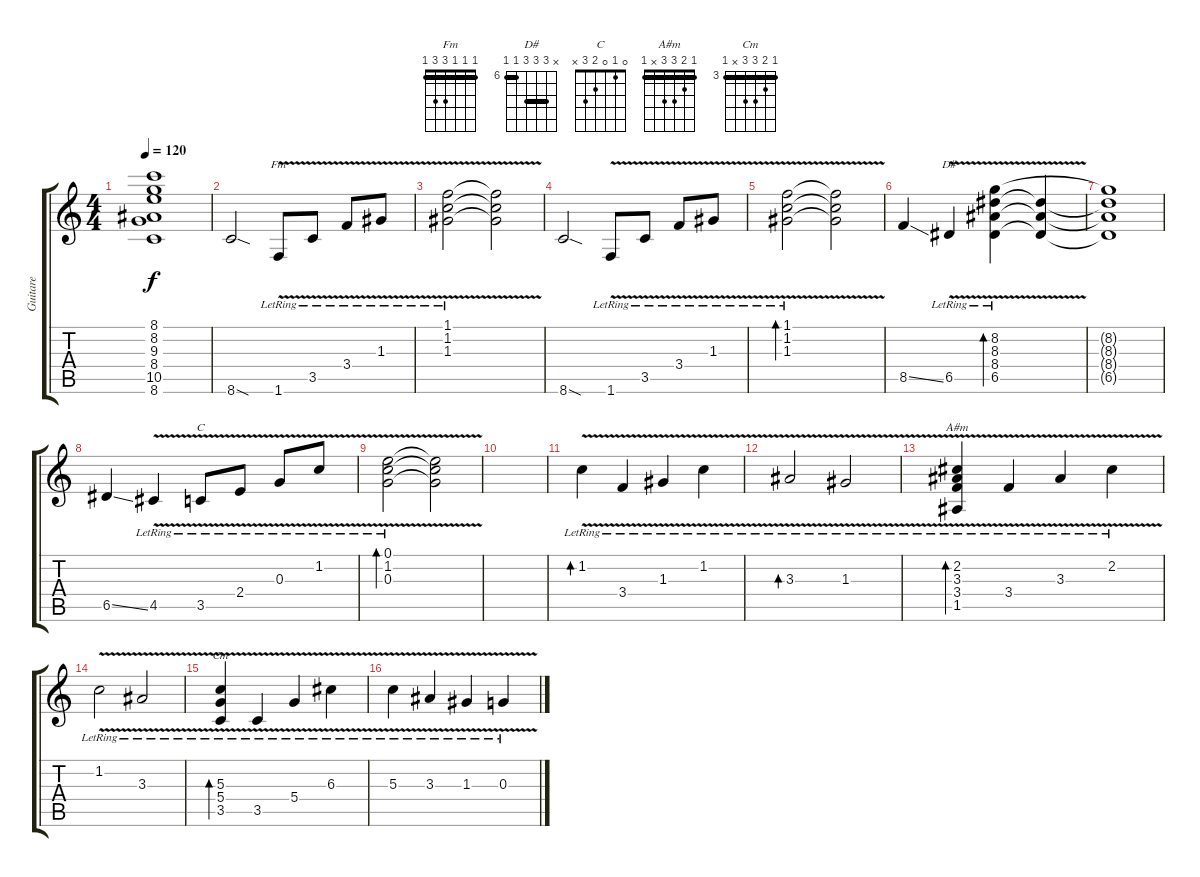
\track ("Guitare" "Guitare") {instrument electricguitarjazz}
\staff {score tabs}
\tuning (E4 B3 G3 D3 A2 E2) {hide}
\chord ("Fm" 1 1 1 3 3 1) {barre 1}
\chord ("D#" x 8 8 8 6 6) {firstfret 6 barre (6 8)}
\chord ("C" 0 1 0 2 3 x)
\chord ("A#m" 1 2 3 3 x 1) {barre 1}
\chord ("Cm" 3 4 5 5 x 3) {firstfret 3 barre 3}
\ts (4 4)
\tempo 120
\clef g2
\ks c
(8.1{t} 8.2{t} 9.3{t} 8.4{t} 10.5{t} 8.6{t}).1{dy f} |
8.6{sod}.2 1.6{v lr}.8{ch "Fm"} 3.5{v lr}.8 3.4{v lr}.8 1.3{v lr}.8 |
(1.1{lr} 1.2{lr} 1.3{v lr}).2 (1.1{t} 1.2{t} 1.3{t}).2 |
8.6{sod}.2 1.6{v lr}.8 3.5{v lr}.8 3.4{v lr}.8 1.3{v lr}.8 |
(1.1{lr} 1.2{lr} 1.3{v lr}).2{bd 240} (1.1{t} 1.2{t} 1.3{t}).2 |
8.5{ss}.4 6.5{v lr}.4{ch "D#"} (8.2 8.3{v lr} 8.4{lr} 6.5{lr}).4{bd 240} (8.3{t} 8.4{t} 6.5{t}).4 |
(8.2{t} 8.3{t} 8.4{t} 6.5{t}).1 |
6.5{ss}.4 4.5{v lr}.4 3.5{v lr}.8{ch "C"} 2.4{v lr}.8 0.3{v lr}.8 1.2{v lr}.8 |
(0.1{v lr} 1.2{v lr} 0.3).2{bd 120} (0.1{t} 1.2{t} 0.3{t}).2 |
|
1.2{v lr}.4{bd 480} 3.4{v lr}.4 1.3{v lr}.4 1.2{v lr}.4 |
3.3{v lr}.2{bd 480} 1.3{v lr}.2 |
(2.2{v lr} 3.3{v lr} 3.4{v lr} 1.5{v lr}).4{bd 30 ch "A#m"} 3.4{v lr}.4 3.3{v lr}.4 2.2{v lr}.4 |
1.2{v lr}.2 3.3{v lr}.2 |
(5.3{v lr} 5.4{v lr} 3.5{v lr}).4{bd 30 ch "Cm"} 3.5{v lr}.4 5.4{v lr}.4 6.3{v lr}.4 |
5.3{v lr}.4 3.3{v lr}.4 1.3{v lr}.4 0.3{v lr}.4
